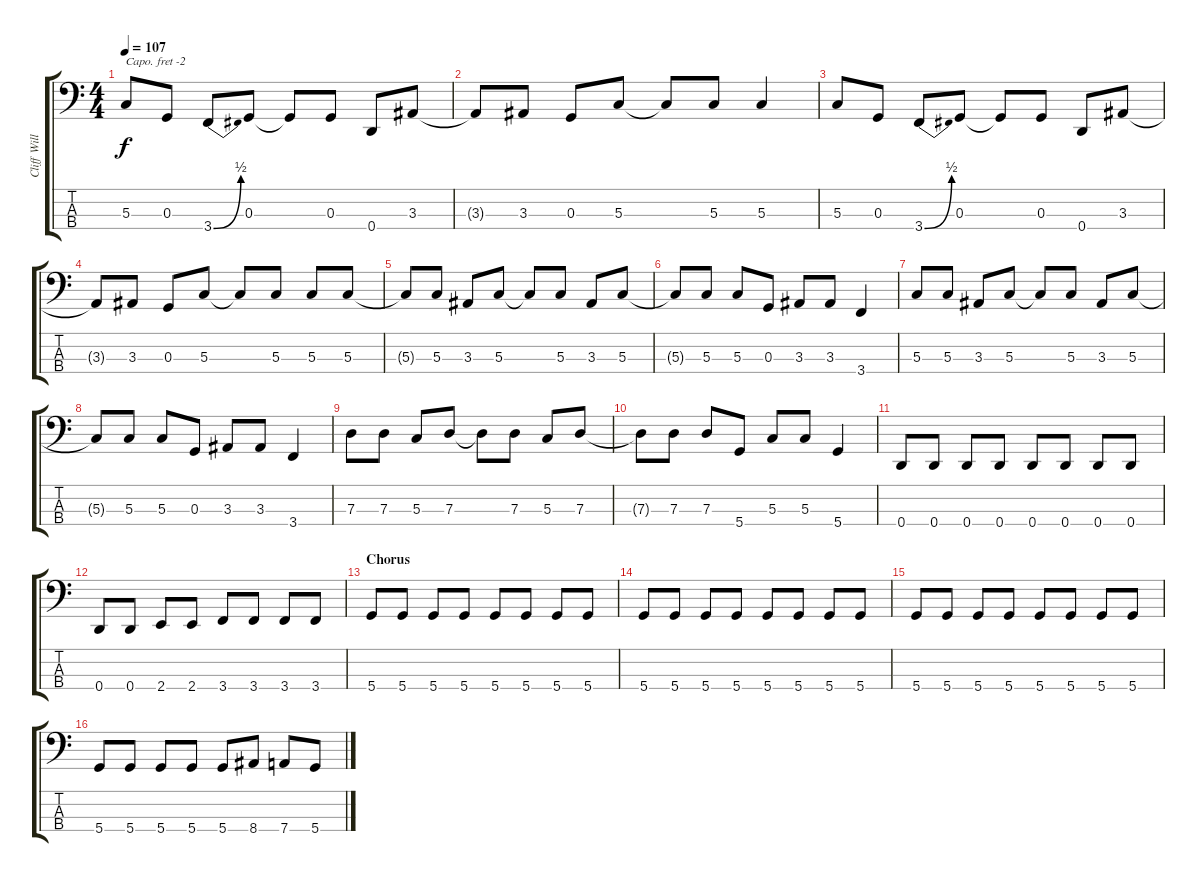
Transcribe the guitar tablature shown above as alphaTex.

\track ("Cliff Williams" "Cliff Will") {instrument electricbasspick}
\staff {score tabs}
\capo -2
\tuning (G2 D2 A1 E1) {hide}
\ts (4 4)
\tempo 107
\clef f4
\ks c
5.3.8{dy f} 0.3.8 3.4{be (bend 0 0 60 2)}.8 0.3.8 0.3{t}.8 0.3.8 0.4.8 3.3.8 |
3.3{t}.8 3.3.8 0.3.8 5.3.8 5.3{t}.8 5.3.8 5.3.4 |
5.3.8 0.3.8 3.4{be (bend 0 0 60 2)}.8 0.3.8 0.3{t}.8 0.3.8 0.4.8 3.3.8 |
3.3{t}.8 3.3.8 0.3.8 5.3.8 5.3{t}.8 5.3.8 5.3.8 5.3.8 |
5.3{t}.8 5.3.8 3.3.8 5.3.8 5.3{t}.8 5.3.8 3.3.8 5.3.8 |
5.3{t}.8 5.3.8 5.3.8 0.3.8 3.3.8 3.3.8 3.4.4 |
5.3.8 5.3.8 3.3.8 5.3.8 5.3{t}.8 5.3.8 3.3.8 5.3.8 |
5.3{t}.8 5.3.8 5.3.8 0.3.8 3.3.8 3.3.8 3.4.4 |
7.3.8 7.3.8 5.3.8 7.3.8 7.3{t}.8 7.3.8 5.3.8 7.3.8 |
7.3{t}.8 7.3.8 7.3.8 5.4.8 5.3.8 5.3.8 5.4.4 |
0.4.8 0.4.8 0.4.8 0.4.8 0.4.8 0.4.8 0.4.8 0.4.8 |
0.4.8 0.4.8 2.4.8 2.4.8 3.4.8 3.4.8 3.4.8 3.4.8 |
\section ("" "Chorus")
5.4.8 5.4.8 5.4.8 5.4.8 5.4.8 5.4.8 5.4.8 5.4.8 |
5.4.8 5.4.8 5.4.8 5.4.8 5.4.8 5.4.8 5.4.8 5.4.8 |
5.4.8 5.4.8 5.4.8 5.4.8 5.4.8 5.4.8 5.4.8 5.4.8 |
5.4.8 5.4.8 5.4.8 5.4.8 5.4.8 8.4.8 7.4.8 5.4.8
